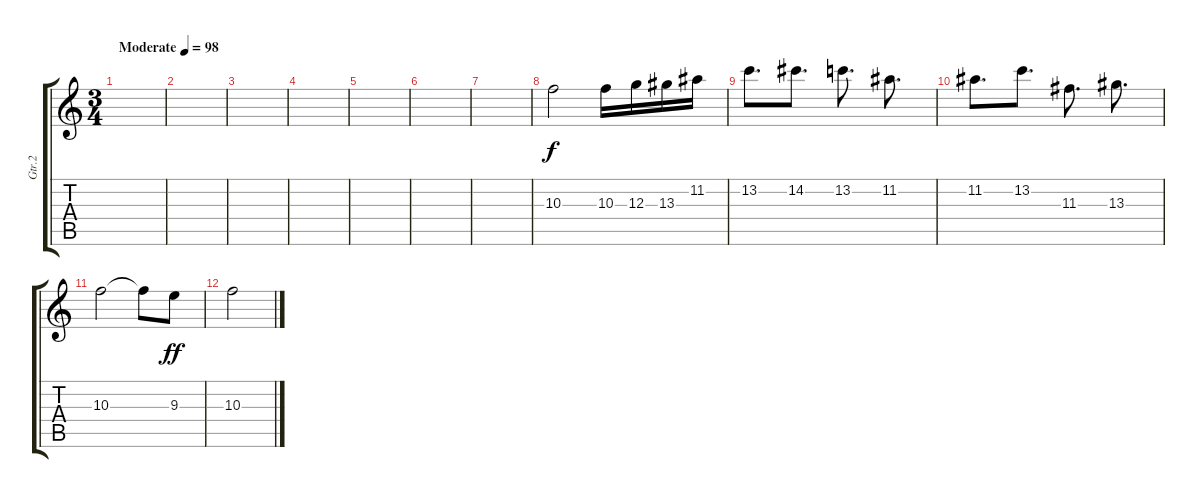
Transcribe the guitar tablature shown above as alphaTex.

\track ("Gtr.2" "Gtr.2") {instrument distortionguitar}
\staff {score tabs}
\tuning (E4 B3 G3 D3 A2 E2) {hide}
\ts (3 4)
\tempo (98 "Moderate")
\clef g2
\ks c
|
|
|
|
|
|
|
10.3.2 10.3.16 12.3.16 13.3.16 11.2.16 |
13.2.8{d} 14.2.8{d} 13.2.8{d} 11.2.8{d} |
11.2.8{d} 13.2.8{d} 11.3.8{d} 13.3.8{d} |
10.3.2 10.3{t}.8{dy f} 9.3.8{dy ff} |
10.3.2
